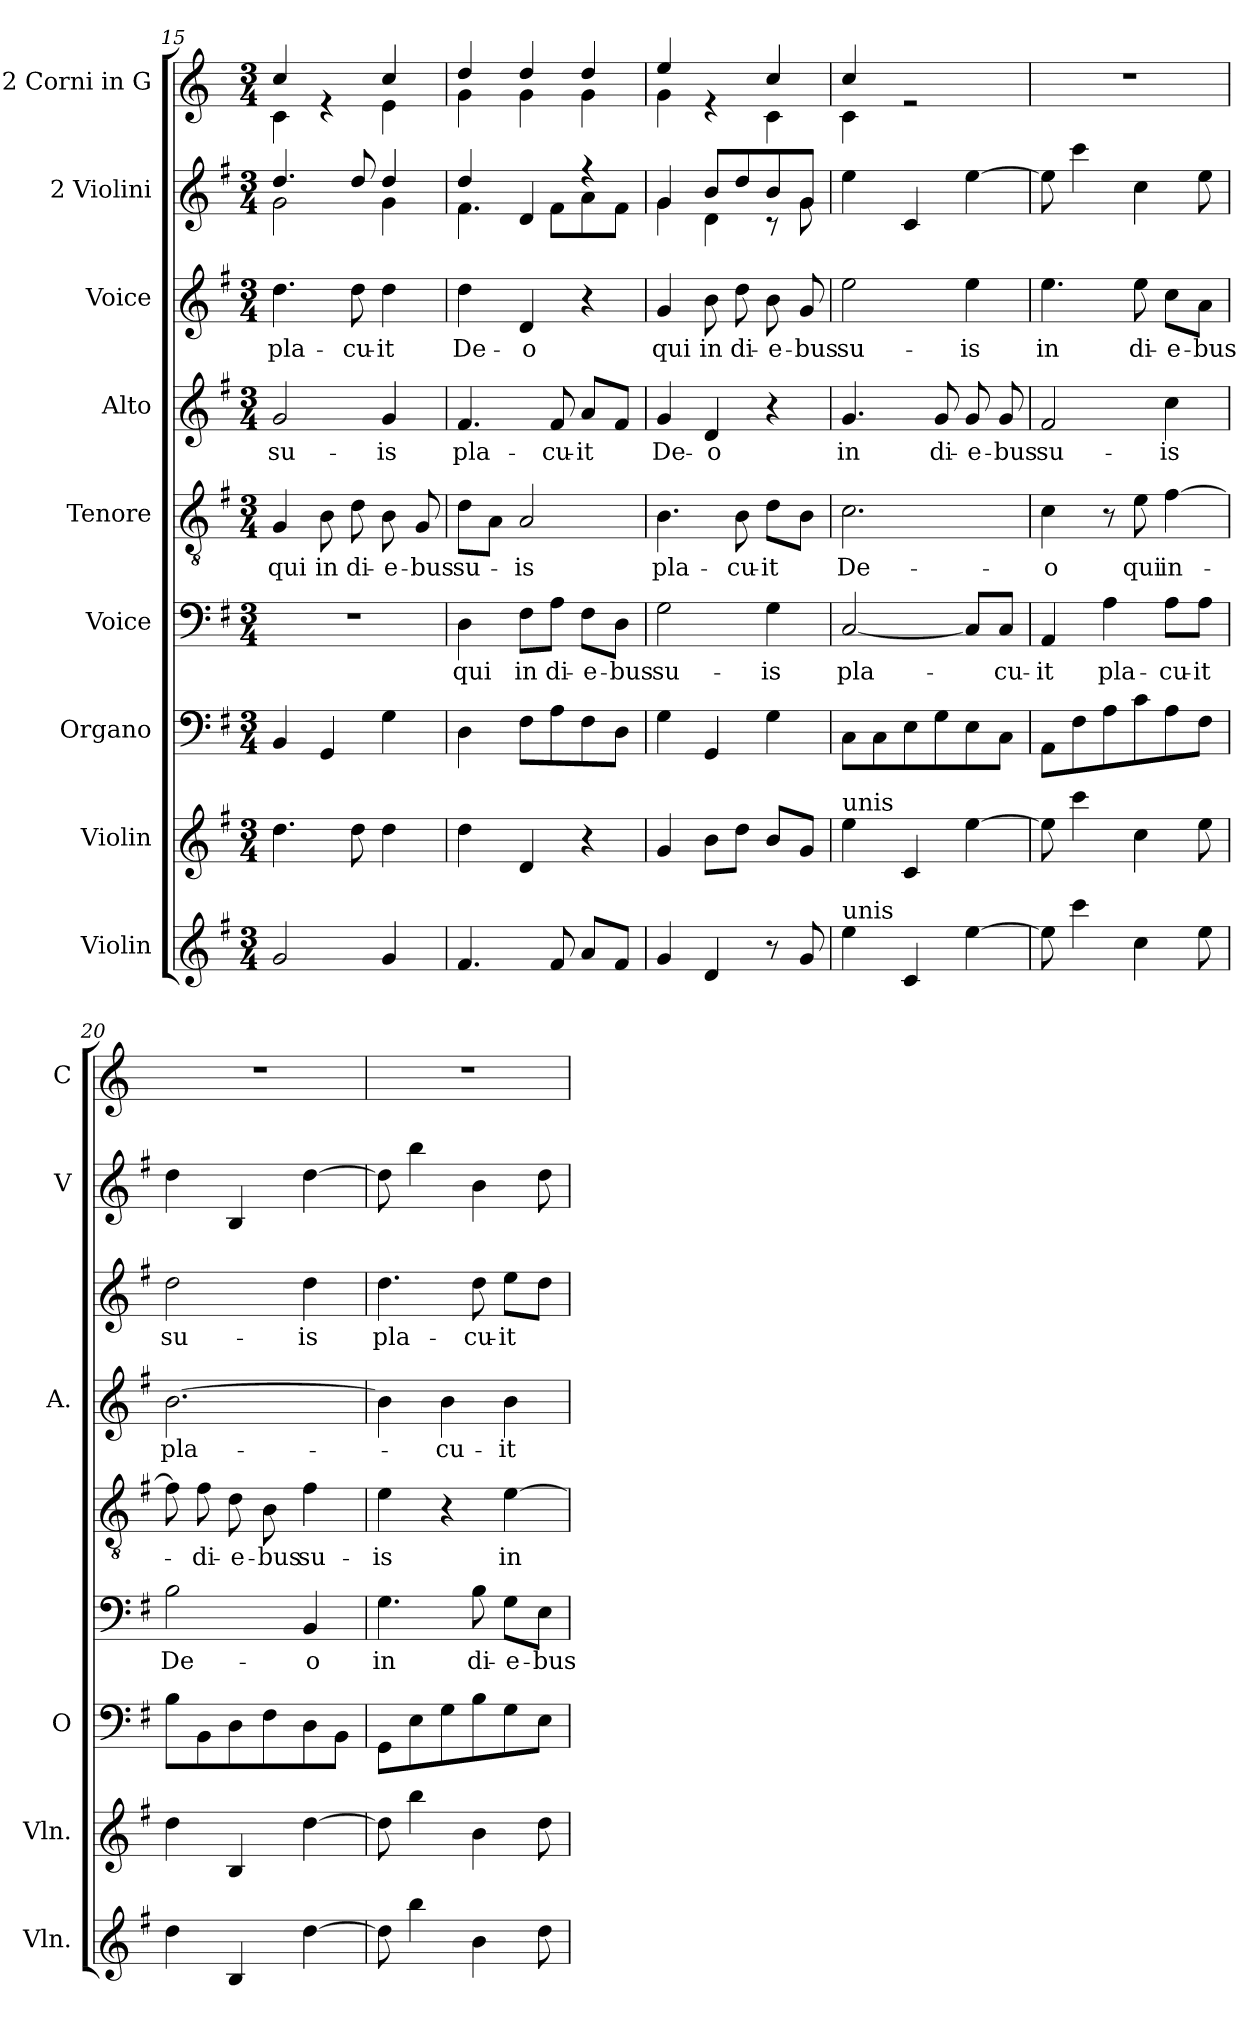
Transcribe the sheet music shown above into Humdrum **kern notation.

**kern	**kern	**kern	**kern	**text	**kern	**text	**kern	**text	**kern	**text	**kern	**kern
*part9	*part8	*part7	*part6	*part6	*part5	*part5	*part4	*part4	*part3	*part3	*part2	*part1
*staff9	*staff8	*staff7	*staff6	*staff6	*staff5	*staff5	*staff4	*staff4	*staff3	*staff3	*staff2	*staff1
*I"Violin	*I"Violin	*I"Organo	*I"Voice	*	*I"Tenore	*	*I"Alto	*	*I"Voice	*	*I"2 Violini	*I"2 Corni in G
*I'Vln.	*I'Vln.	*I'O	*	*	*	*	*I'A.	*	*	*	*I'V	*I'C
*clefG2	*clefG2	*clefF4	*clefF4	*	*clefGv2	*	*clefG2	*	*clefG2	*	*clefG2	*clefG2
*	*	*	*	*	*	*	*	*	*	*	*	*ITrd3c5
*k[f#]	*k[f#]	*k[f#]	*k[f#]	*	*k[f#]	*	*k[f#]	*	*k[f#]	*	*k[f#]	*k[f#]
*M3/4	*M3/4	*M3/4	*M3/4	*	*M3/4	*	*M3/4	*	*M3/4	*	*M3/4	*M3/4
=15	=15	=15	=15	=15	=15	=15	=15	=15	=15	=15	=15	=15
!	!	!	!	!	!	!LO:LY:b	!	!LO:LY:b	!	!LO:LY:b	!	!
*	*	*	*	*	*	*	*	*	*	*	*^	*^
2g/	4.dd\	4BB/	2.r	.	4G/	qui	2g/	su-	4.dd\	pla-	4.dd/	2g\	4g/	4G\
!	!	!	!	!	!	!LO:LY:b	!	!	!	!	!	!	!	!
.	.	4GG/	.	.	8B\	in	.	.	.	.	.	.	4re	4ryy
!	!	!	!	!	!	!LO:LY:b	!	!	!	!LO:LY:b	!	!	!	!
.	8dd\	.	.	.	8d\	di-	.	.	8dd\	-cu-	8dd/	.	.	.
!	!	!	!	!	!	!LO:LY:b	!	!LO:LY:b	!	!LO:LY:b	!	!	!	!
4g/	4dd\	4G\	.	.	8B\	-e-	4g/	-is	4dd\	-it	4dd/	4g\	4g/	4B\
!	!	!	!	!	!	!LO:LY:b	!	!	!	!	!	!	!	!
.	.	.	.	.	8G/	-bus	.	.	.	.	.	.	.	.
=16	=16	=16	=16	=16	=16	=16	=16	=16	=16	=16	=16	=16	=16	=16
!	!	!	!	!LO:LY:b	!	!LO:LY:b	!	!LO:LY:b	!	!LO:LY:b	!	!	!	!
4.f#/	4dd\	4D\	4D\	qui	8d\L	su-	4.f#/	pla-	4dd\	De-	4dd/	4.f#\	4a/	4d\
.	.	.	.	.	8A\J	.	.	.	.	.	.	.	.	.
!	!	!	!	!LO:LY:b	!	!LO:LY:b	!	!	!	!LO:LY:b	!	!	!	!
.	4d/	8F#\L	8F#\L	in	2A/	-is	.	.	4d/	-o	4d/	.	4a/	4d\
!	!	!	!	!LO:LY:b	!	!	!	!LO:LY:b	!	!	!	!	!	!
8f#/	.	8A\	8A\J	di-	.	.	8f#/	-cu-	.	.	.	8f#\L	.	.
!	!	!	!	!LO:LY:b	!	!	!	!LO:LY:b	!	!	!	!	!	!
8a/L	4r	8F#\	8F#\L	-e-	.	.	8a/L	-it	4r	.	4r	8a\	4a/	4d\
!	!	!	!	!LO:LY:b	!	!	!	!	!	!	!	!	!	!
8f#/J	.	8D\J	8D\J	-bus	.	.	8f#/J	.	.	.	.	8f#\J	.	.
=17	=17	=17	=17	=17	=17	=17	=17	=17	=17	=17	=17	=17	=17	=17
!	!	!	!	!LO:LY:b	!	!LO:LY:b	!	!LO:LY:b	!	!LO:LY:b	!	!	!	!
4g/	4g/	4G\	2G\	su-	4.B\	pla-	4g/	De-	4g/	qui	4g/	4g\	4b/	4d\
!	!	!	!	!	!	!	!	!LO:LY:b	!	!LO:LY:b	!	!	!	!
4d/	8b\L	4GG/	.	.	.	.	4d/	-o	8b\	in	8b/L	4d\	4re	4ryy
!	!	!	!	!	!	!LO:LY:b	!	!	!	!LO:LY:b	!	!	!	!
.	8dd\J	.	.	.	8B\	-cu-	.	.	8dd\	di-	8dd/	.	.	.
!	!	!	!	!LO:LY:b	!	!LO:LY:b	!	!	!	!LO:LY:b	!	!	!	!
8r	8b/L	4G\	4G\	-is	8d\L	-it	4r	.	8b\	-e-	8b/	8r	4g/	4G\
!	!	!	!	!	!	!	!	!	!	!LO:LY:b	!	!	!	!
8g/	8g/J	.	.	.	8B\J	.	.	.	8g/	-bus	8g/J	8g\	.	.
!!LO:LB:g=z	!!
=18	=18	=18	=18	=18	=18	=18	=18	=18	=18	=18	=18	=18	=18	=18
!	!	!	!	!	!	!	!	!	!	!	!LO:TX:a:t=unis	!	!	!
!	!LO:TX:a:t=unis	!	!	!	!	!	!	!	!	!	!	!	!	!
!LO:TX:a:t=unis	!	!	!	!	!	!	!	!	!	!	!	!	!	!
!	!	!	!	!LO:LY:b	!	!LO:LY:b	!	!LO:LY:b	!	!LO:LY:b	!	!	!	!
*	*	*	*	*	*	*	*	*	*	*	*v	*v	*	*
4ee\	4ee\	8C\L	[2C/	pla-	2.c\	De-	4.g/	in	2ee\	su-	4ee\	4g/	4G\
.	.	8C\	.	.	.	.	.	.	.	.	.	.	.
4c/	4c/	8E\	.	.	.	.	.	.	.	.	4c/	2re	2ryy
!	!	!	!	!	!	!	!	!LO:LY:b	!	!	!	!	!
.	.	8G\	.	.	.	.	8g/	di-	.	.	.	.	.
!	!	!	!	!	!	!	!	!LO:LY:b	!	!LO:LY:b	!	!	!
[4ee\	[4ee\	8E\	8C/L]	.	.	.	8g/	-e-	4ee\	-is	[4ee\	.	.
!	!	!	!	!LO:LY:b	!	!	!	!LO:LY:b	!	!	!	!	!
.	.	8C\J	8C/J	-cu-	.	.	8g/	-bus	.	.	.	.	.
*	*	*	*	*	*	*	*	*	*	*	*	*v	*v
=19	=19	=19	=19	=19	=19	=19	=19	=19	=19	=19	=19	=19
!	!	!	!	!LO:LY:b	!	!LO:LY:b	!	!LO:LY:b	!	!LO:LY:b	!	!
8ee\]	8ee\]	8AA\L	4AA/	-it	4c\	-o	2f#/	su-	4.ee\	in	8ee\]	2.r
4ccc\	4ccc\	8F#\	.	.	.	.	.	.	.	.	4ccc\	.
!	!	!	!	!LO:LY:b	!	!	!	!	!	!	!	!
.	.	8A\	4A\	pla-	8r	.	.	.	.	.	.	.
!	!	!	!	!	!	!LO:LY:b	!	!	!	!LO:LY:b	!	!
4cc\	4cc\	8c\	.	.	8e\	qui	.	.	8ee\	di-	4cc\	.
!	!	!	!	!LO:LY:b	!	!LO:LY:b	!	!LO:LY:b	!	!LO:LY:b	!	!
.	.	8A\	8A\L	-cu-	[4f#\	in-	4cc\	-is	8cc\L	-e-	.	.
!	!	!	!	!LO:LY:b	!	!	!	!	!	!LO:LY:b	!	!
8ee\	8ee\	8F#\J	8A\J	-it	.	.	.	.	8a\J	-bus	8ee\	.
=20	=20	=20	=20	=20	=20	=20	=20	=20	=20	=20	=20	=20
!	!	!	!	!LO:LY:b	!	!	!	!LO:LY:b	!	!LO:LY:b	!	!
4dd\	4dd\	8B\L	2B\	De-	8f#\]	.	[2.b\	pla-	2dd\	su-	4dd\	2.r
!	!	!	!	!	!	!LO:LY:b	!	!	!	!	!	!
.	.	8BB\	.	.	8f#\	-di-	.	.	.	.	.	.
!	!	!	!	!	!	!LO:LY:b	!	!	!	!	!	!
4B/	4B/	8D\	.	.	8d\	-e-	.	.	.	.	4B/	.
!	!	!	!	!	!	!LO:LY:b	!	!	!	!	!	!
.	.	8F#\	.	.	8B\	-bus	.	.	.	.	.	.
!	!	!	!	!LO:LY:b	!	!LO:LY:b	!	!	!	!LO:LY:b	!	!
[4dd\	[4dd\	8D\	4BB/	-o	4f#\	su-	.	.	4dd\	-is	[4dd\	.
.	.	8BB\J	.	.	.	.	.	.	.	.	.	.
=21	=21	=21	=21	=21	=21	=21	=21	=21	=21	=21	=21	=21
!	!	!	!	!LO:LY:b	!	!LO:LY:b	!	!	!	!LO:LY:b	!	!
8dd\]	8dd\]	8GG\L	4.G\	in	4e\	-is	4b\]	.	4.dd\	pla-	8dd\]	2.r
4bb\	4bb\	8E\	.	.	.	.	.	.	.	.	4bb\	.
!	!	!	!	!	!	!	!	!LO:LY:b	!	!	!	!
.	.	8G\	.	.	4r	.	4b\	-cu-	.	.	.	.
!	!	!	!	!LO:LY:b	!	!	!	!	!	!LO:LY:b	!	!
4b\	4b\	8B\	8B\	di-	.	.	.	.	8dd\	-cu-	4b\	.
!	!	!	!	!LO:LY:b	!	!LO:LY:b	!	!LO:LY:b	!	!LO:LY:b	!	!
.	.	8G\	8G\L	-e-	[4e\	in	4b\	-it	8ee\L	-it	.	.
!	!	!	!	!LO:LY:b	!	!	!	!	!	!	!	!
8dd\	8dd\	8E\J	8E\J	-bus	.	.	.	.	8dd\J	.	8dd\	.
=	=	=	=	=	=	=	=	=	=	=	=	=
*-	*-	*-	*-	*-	*-	*-	*-	*-	*-	*-	*-	*-
